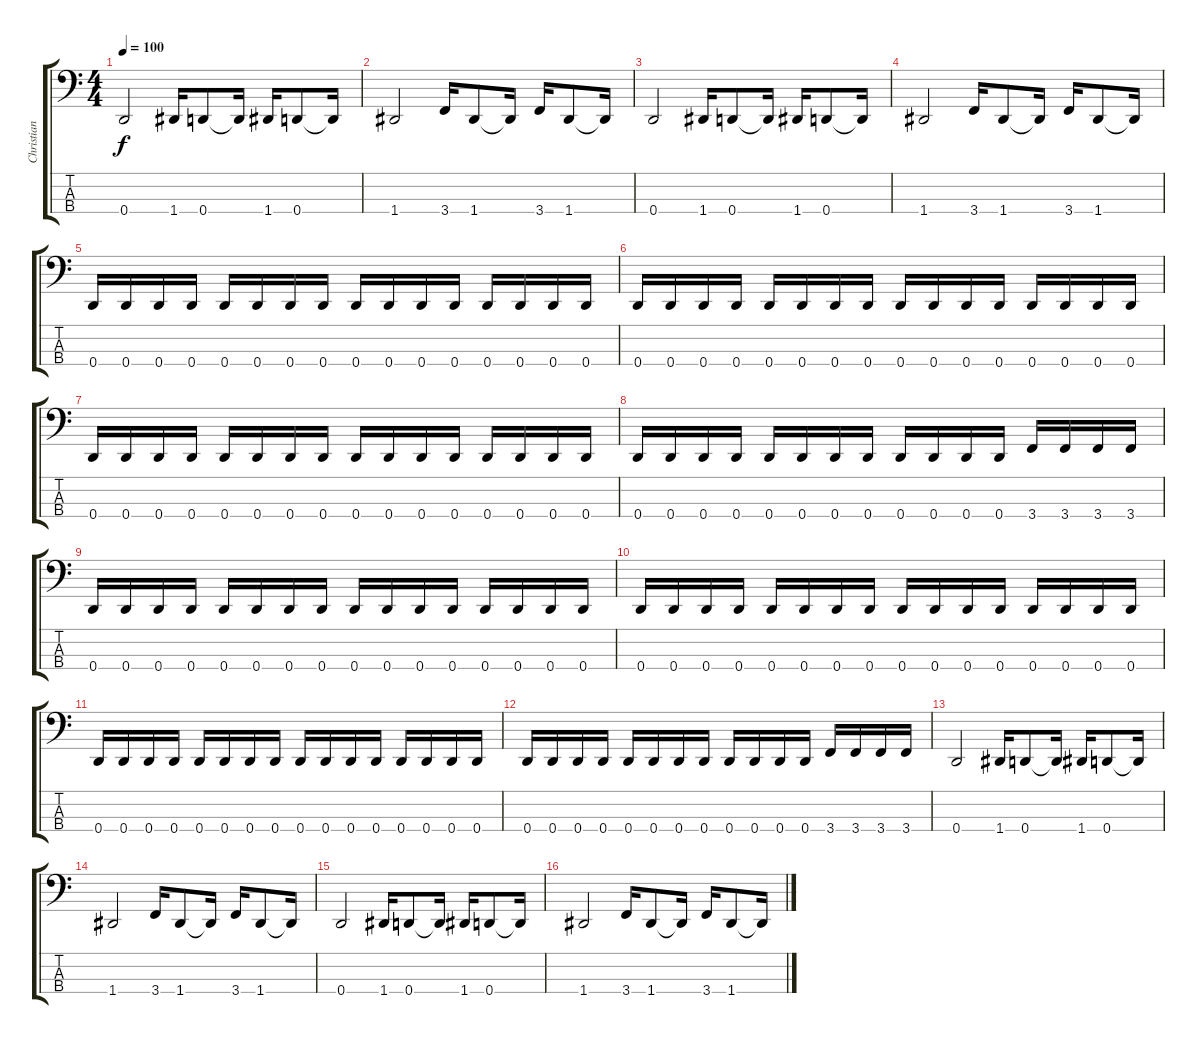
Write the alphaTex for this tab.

\track ("Christian Giesler" "Christian ") {instrument electricbasspick}
\staff {score tabs}
\tuning (F2 C2 G1 D1) {hide}
\ts (4 4)
\tempo 100
\clef f4
\ks c
0.4.2{dy f} 1.4.16 0.4.8 0.4{t}.16 1.4.16 0.4.8 0.4{t}.16 |
1.4.2 3.4.16 1.4.8 1.4{t}.16 3.4.16 1.4.8 1.4{t}.16 |
0.4.2 1.4.16 0.4.8 0.4{t}.16 1.4.16 0.4.8 0.4{t}.16 |
1.4.2 3.4.16 1.4.8 1.4{t}.16 3.4.16 1.4.8 1.4{t}.16 |
0.4.16 0.4.16 0.4.16 0.4.16 0.4.16 0.4.16 0.4.16 0.4.16 0.4.16 0.4.16 0.4.16 0.4.16 0.4.16 0.4.16 0.4.16 0.4.16 |
0.4.16 0.4.16 0.4.16 0.4.16 0.4.16 0.4.16 0.4.16 0.4.16 0.4.16 0.4.16 0.4.16 0.4.16 0.4.16 0.4.16 0.4.16 0.4.16 |
0.4.16 0.4.16 0.4.16 0.4.16 0.4.16 0.4.16 0.4.16 0.4.16 0.4.16 0.4.16 0.4.16 0.4.16 0.4.16 0.4.16 0.4.16 0.4.16 |
0.4.16 0.4.16 0.4.16 0.4.16 0.4.16 0.4.16 0.4.16 0.4.16 0.4.16 0.4.16 0.4.16 0.4.16 3.4.16 3.4.16 3.4.16 3.4.16 |
0.4.16 0.4.16 0.4.16 0.4.16 0.4.16 0.4.16 0.4.16 0.4.16 0.4.16 0.4.16 0.4.16 0.4.16 0.4.16 0.4.16 0.4.16 0.4.16 |
0.4.16 0.4.16 0.4.16 0.4.16 0.4.16 0.4.16 0.4.16 0.4.16 0.4.16 0.4.16 0.4.16 0.4.16 0.4.16 0.4.16 0.4.16 0.4.16 |
0.4.16 0.4.16 0.4.16 0.4.16 0.4.16 0.4.16 0.4.16 0.4.16 0.4.16 0.4.16 0.4.16 0.4.16 0.4.16 0.4.16 0.4.16 0.4.16 |
0.4.16 0.4.16 0.4.16 0.4.16 0.4.16 0.4.16 0.4.16 0.4.16 0.4.16 0.4.16 0.4.16 0.4.16 3.4.16 3.4.16 3.4.16 3.4.16 |
0.4.2 1.4.16 0.4.8 0.4{t}.16 1.4.16 0.4.8 0.4{t}.16 |
1.4.2 3.4.16 1.4.8 1.4{t}.16 3.4.16 1.4.8 1.4{t}.16 |
0.4.2 1.4.16 0.4.8 0.4{t}.16 1.4.16 0.4.8 0.4{t}.16 |
1.4.2 3.4.16 1.4.8 1.4{t}.16 3.4.16 1.4.8 1.4{t}.16
